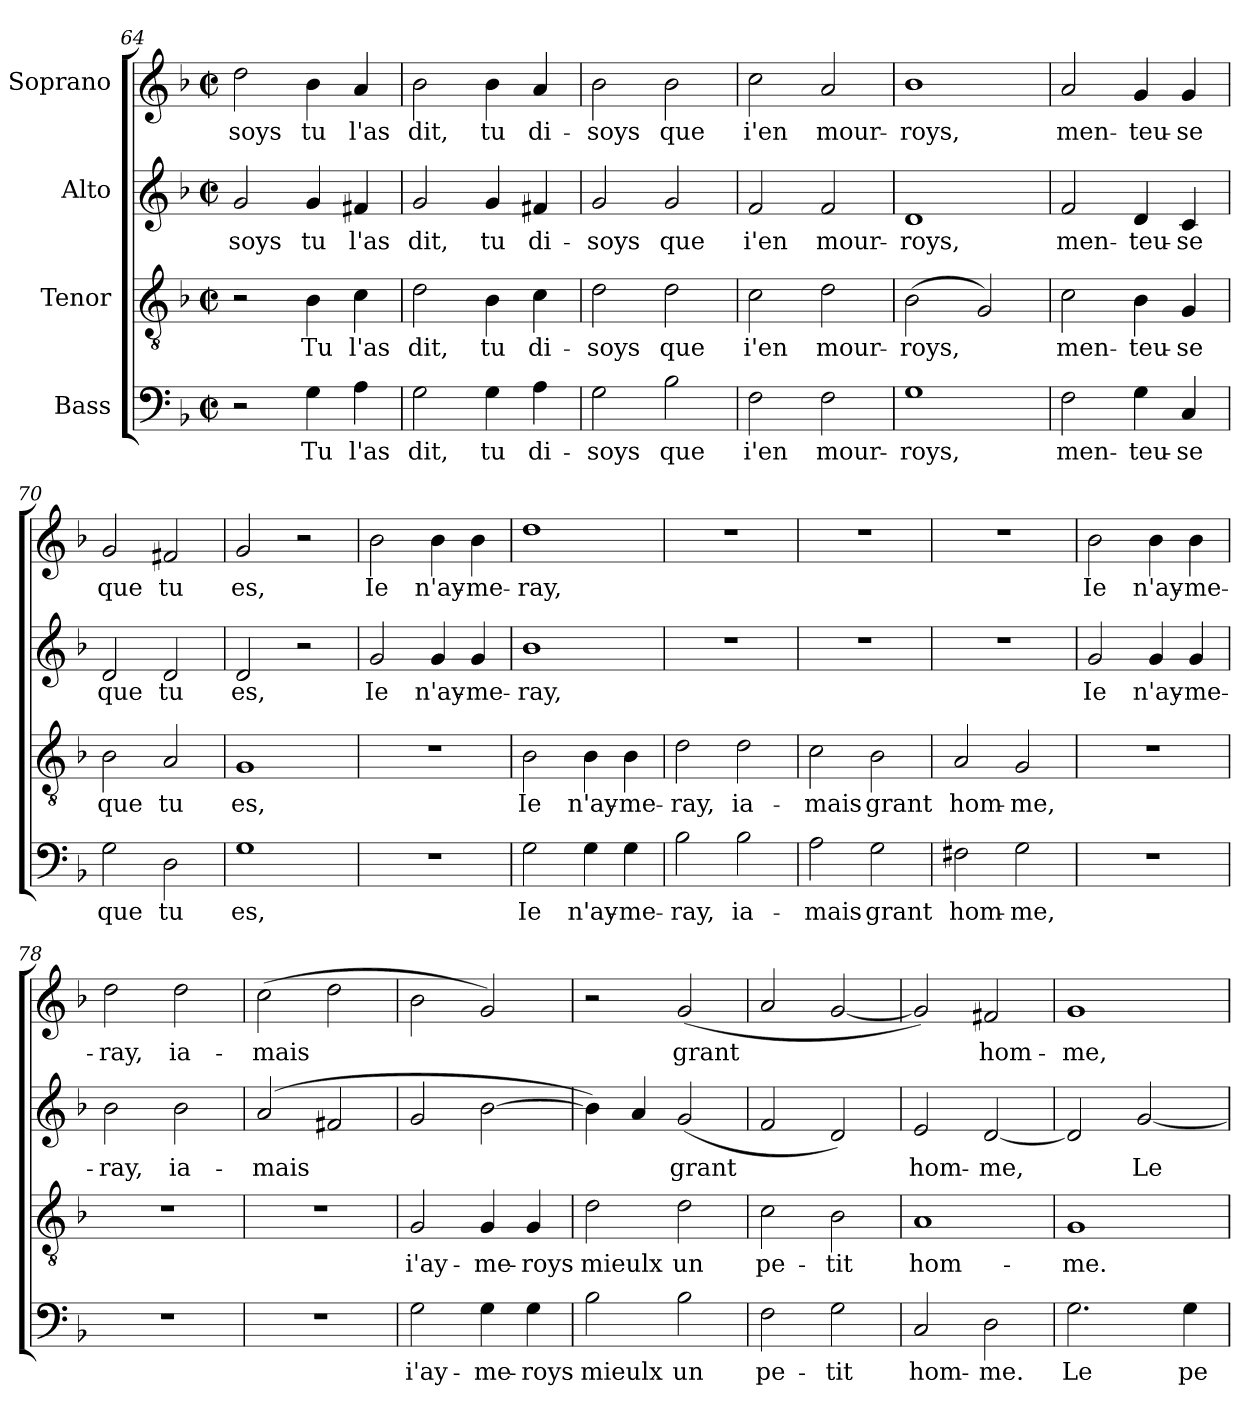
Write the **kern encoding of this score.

**kern	**text	**kern	**text	**kern	**text	**kern	**text
*part4	*part4	*part3	*part3	*part2	*part2	*part1	*part1
*staff4	*staff4	*staff3	*staff3	*staff2	*staff2	*staff1	*staff1
*I"Bass	*	*I"Tenor	*	*I"Alto	*	*I"Soprano	*
!!LO:LB:g=z
*clefF4	*	*clefGv2	*	*clefG2	*	*clefG2	*
*k[b-]	*	*k[b-]	*	*k[b-]	*	*k[b-]	*
*F:	*	*F:	*	*F:	*	*F:	*
*M2/2	*	*M2/2	*	*M2/2	*	*M2/2	*
*met(c|)	*	*met(c|)	*	*met(c|)	*	*met(c|)	*
=64	=64	=64	=64	=64	=64	=64	=64
2r	.	2r	.	2g/	-soys	2dd\	-soys
4G\	Tu	4B-\	Tu	4g/	tu	4b-\	tu
4A\	l'as	4c\	l'as	4f#X/	l'as	4a/	l'as
=65	=65	=65	=65	=65	=65	=65	=65
2G\	dit,	2d\	dit,	2g/	dit,	2b-\	dit,
4G\	tu	4B-\	tu	4g/	tu	4b-\	tu
4A\	di-	4c\	di-	4f#X/	di-	4a/	di-
=66	=66	=66	=66	=66	=66	=66	=66
2G\	-soys	2d\	-soys	2g/	-soys	2b-\	-soys
2B-\	que	2d\	que	2g/	que	2b-\	que
=67	=67	=67	=67	=67	=67	=67	=67
2F\	i'en	2c\	i'en	2f/	i'en	2cc\	i'en
2F\	mour-	2d\	mour-	2f/	mour-	2a/	mour-
=68	=68	=68	=68	=68	=68	=68	=68
1G	-roys,	(2B-\	-roys,	1d	-roys,	1b-	-roys,
.	.	2G/)	.	.	.	.	.
=69	=69	=69	=69	=69	=69	=69	=69
2F\	men-	2c\	men-	2f/	men-	2a/	men-
4G\	-teu-	4B-\	-teu-	4d/	-teu-	4g/	-teu-
4C/	-se	4G/	-se	4c/	-se	4g/	-se
=70	=70	=70	=70	=70	=70	=70	=70
2G\	que	2B-\	que	2d/	que	2g/	que
2D\	tu	2A/	tu	2d/	tu	2f#X/	tu
!!LO:LB:g=z
=71	=71	=71	=71	=71	=71	=71	=71
1G	es,	1G	es,	2d/	es,	2g/	es,
.	.	.	.	2r	.	2r	.
=72	=72	=72	=72	=72	=72	=72	=72
1r	.	1r	.	2g/	Ie	2b-\	Ie
.	.	.	.	4g/	n'ay-	4b-\	n'ay-
.	.	.	.	4g/	-me-	4b-\	-me-
=73	=73	=73	=73	=73	=73	=73	=73
2G\	Ie	2B-\	Ie	1b-	-ray,	1dd	-ray,
4G\	n'ay-	4B-\	n'ay-	.	.	.	.
4G\	-me-	4B-\	-me-	.	.	.	.
=74	=74	=74	=74	=74	=74	=74	=74
2B-\	-ray,	2d\	-ray,	1r	.	1r	.
2B-\	ia-	2d\	ia-	.	.	.	.
=75	=75	=75	=75	=75	=75	=75	=75
2A\	-mais	2c\	-mais	1r	.	1r	.
2G\	grant	2B-\	grant	.	.	.	.
=76	=76	=76	=76	=76	=76	=76	=76
2F#X\	hom-	2A/	hom-	1r	.	1r	.
2G\	-me,	2G/	-me,	.	.	.	.
=77	=77	=77	=77	=77	=77	=77	=77
1r	.	1r	.	2g/	Ie	2b-\	Ie
.	.	.	.	4g/	n'ay-	4b-\	n'ay-
.	.	.	.	4g/	-me-	4b-\	-me-
!!LO:PB:g=z
=78	=78	=78	=78	=78	=78	=78	=78
1r	.	1r	.	2b-\	-ray,	2dd\	-ray,
.	.	.	.	2b-\	ia-	2dd\	ia-
=79	=79	=79	=79	=79	=79	=79	=79
1r	.	1r	.	(2a/	-mais	(2cc\	-mais
.	.	.	.	2f#X/	.	2dd\	.
=80	=80	=80	=80	=80	=80	=80	=80
2G\	i'ay-	2G/	i'ay-	2g/	.	2b-\	.
4G\	-me-	4G/	-me-	[2b-\	.	2g/)	.
4G\	-roys	4G/	-roys	.	.	.	.
=81	=81	=81	=81	=81	=81	=81	=81
2B-\	mieulx	2d\	mieulx	4b-\])	.	2r	.
.	.	.	.	4a/	.	.	.
2B-\	un	2d\	un	(2g/	grant	(2g/	grant
=82	=82	=82	=82	=82	=82	=82	=82
2F\	pe-	2c\	pe-	2f/	.	2a/	.
2G\	-tit	2B-\	-tit	2d/)	.	[2g/	.
=83	=83	=83	=83	=83	=83	=83	=83
2C/	hom-	1A	hom-	2e/	hom-	2g/])	.
2D\	-me.	.	.	[2d/	-me,	2f#X/	hom-
=84	=84	=84	=84	=84	=84	=84	=84
2.G\	Le	1G	-me.	2d/]	.	1g	-me,
.	.	.	.	[2g/	Le	.	.
4G\	pe-	.	.	.	.	.	.
=	=	=	=	=	=	=	=
*-	*-	*-	*-	*-	*-	*-	*-
